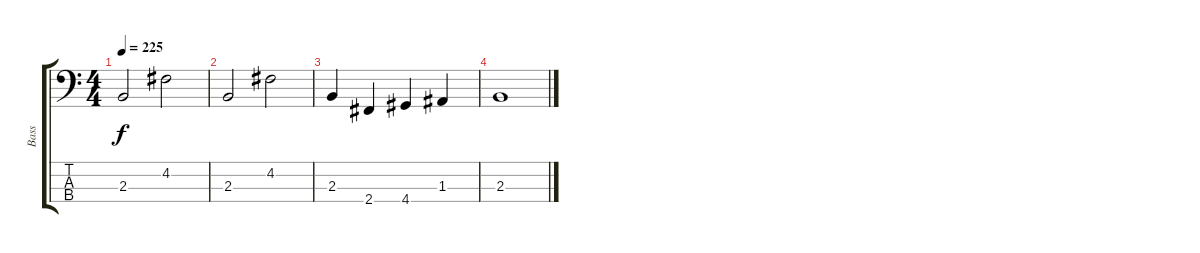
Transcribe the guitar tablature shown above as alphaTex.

\track ("Bass" "Bass") {instrument electricbassfinger}
\staff {score tabs}
\tuning (G2 D2 A1 E1) {hide}
\ts (4 4)
\tempo 225
\clef f4
\ks c
2.3.2{dy f} 4.2.2 |
2.3.2 4.2.2 |
2.3.4 2.4.4 4.4.4 1.3.4 |
2.3.1
